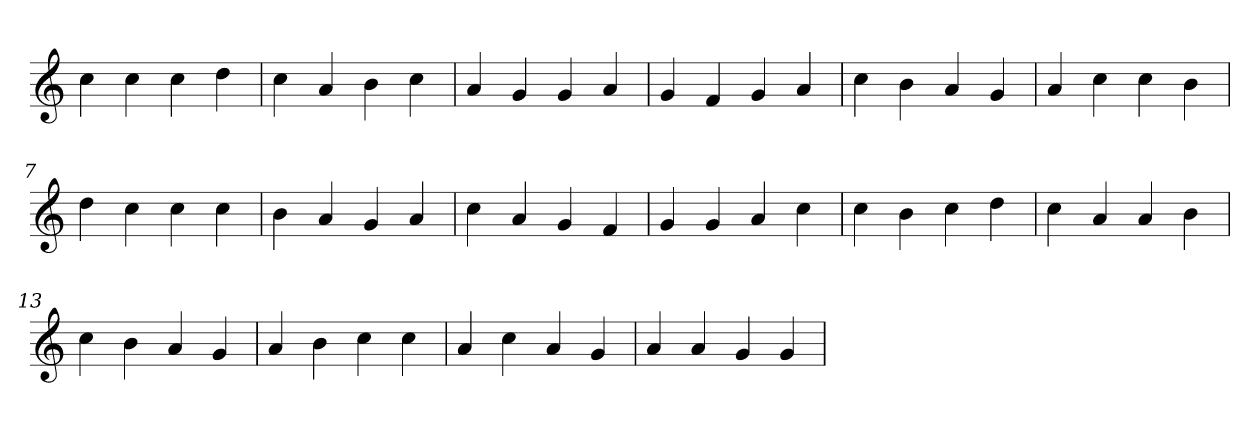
**kern
*part1
*staff1
*clefG2
=1
4cc
4cc
4cc
4dd
=2
4cc
4a
4b
4cc
=3
4a
4g
4g
4a
=4
4g
4f
4g
4a
=5
4cc
4b
4a
4g
=6
4a
4cc
4cc
4b
=7
4dd
4cc
4cc
4cc
=8
4b
4a
4g
4a
=9
4cc
4a
4g
4f
=10
4g
4g
4a
4cc
=11
4cc
4b
4cc
4dd
=12
4cc
4a
4a
4b
=13
4cc
4b
4a
4g
=14
4a
4b
4cc
4cc
=15
4a
4cc
4a
4g
=16
4a
4a
4g
4g
=
*-
